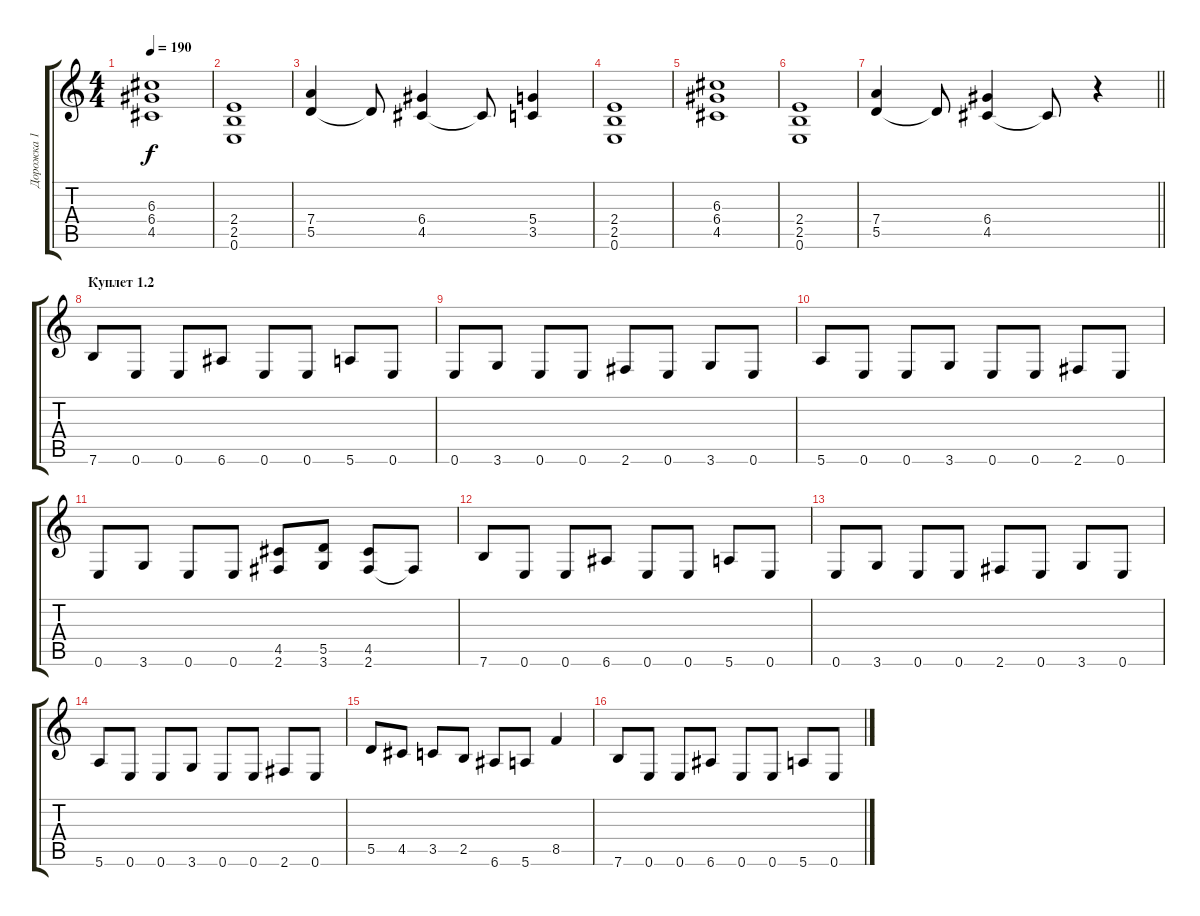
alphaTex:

\track ("Дорожка 1" "Дорожка 1") {instrument distortionguitar}
\staff {score tabs}
\tuning (E4 B3 G3 D3 A2 E2) {hide}
\ts (4 4)
\tempo 190
\clef g2
\ks c
(6.3 6.4 4.5).1{dy f} |
(2.4 2.5 0.6).1 |
(7.4 5.5).4 5.5{t}.8 (6.4 4.5).4 4.5{t}.8 (5.4 3.5).4 |
(2.4 2.5 0.6).1 |
(6.3 6.4 4.5).1 |
(2.4 2.5 0.6).1 |
\barLineRight lightlight
(7.4 5.5).4 5.5{t}.8 (6.4 4.5).4 4.5{t}.8 r.4 |
\section ("" "Куплет 1.2")
7.6.8 0.6.8 0.6.8 6.6.8 0.6.8 0.6.8 5.6.8 0.6.8 |
0.6.8 3.6.8 0.6.8 0.6.8 2.6.8 0.6.8 3.6.8 0.6.8 |
5.6.8 0.6.8 0.6.8 3.6.8 0.6.8 0.6.8 2.6.8 0.6.8 |
0.6.8 3.6.8 0.6.8 0.6.8 (4.5 2.6).8 (5.5 3.6).8 (4.5 2.6).8 2.6{t}.8 |
7.6.8 0.6.8 0.6.8 6.6.8 0.6.8 0.6.8 5.6.8 0.6.8 |
0.6.8 3.6.8 0.6.8 0.6.8 2.6.8 0.6.8 3.6.8 0.6.8 |
5.6.8 0.6.8 0.6.8 3.6.8 0.6.8 0.6.8 2.6.8 0.6.8 |
5.5.8 4.5.8 3.5.8 2.5.8 6.6.8 5.6.8 8.5.4 |
7.6.8 0.6.8 0.6.8 6.6.8 0.6.8 0.6.8 5.6.8 0.6.8
